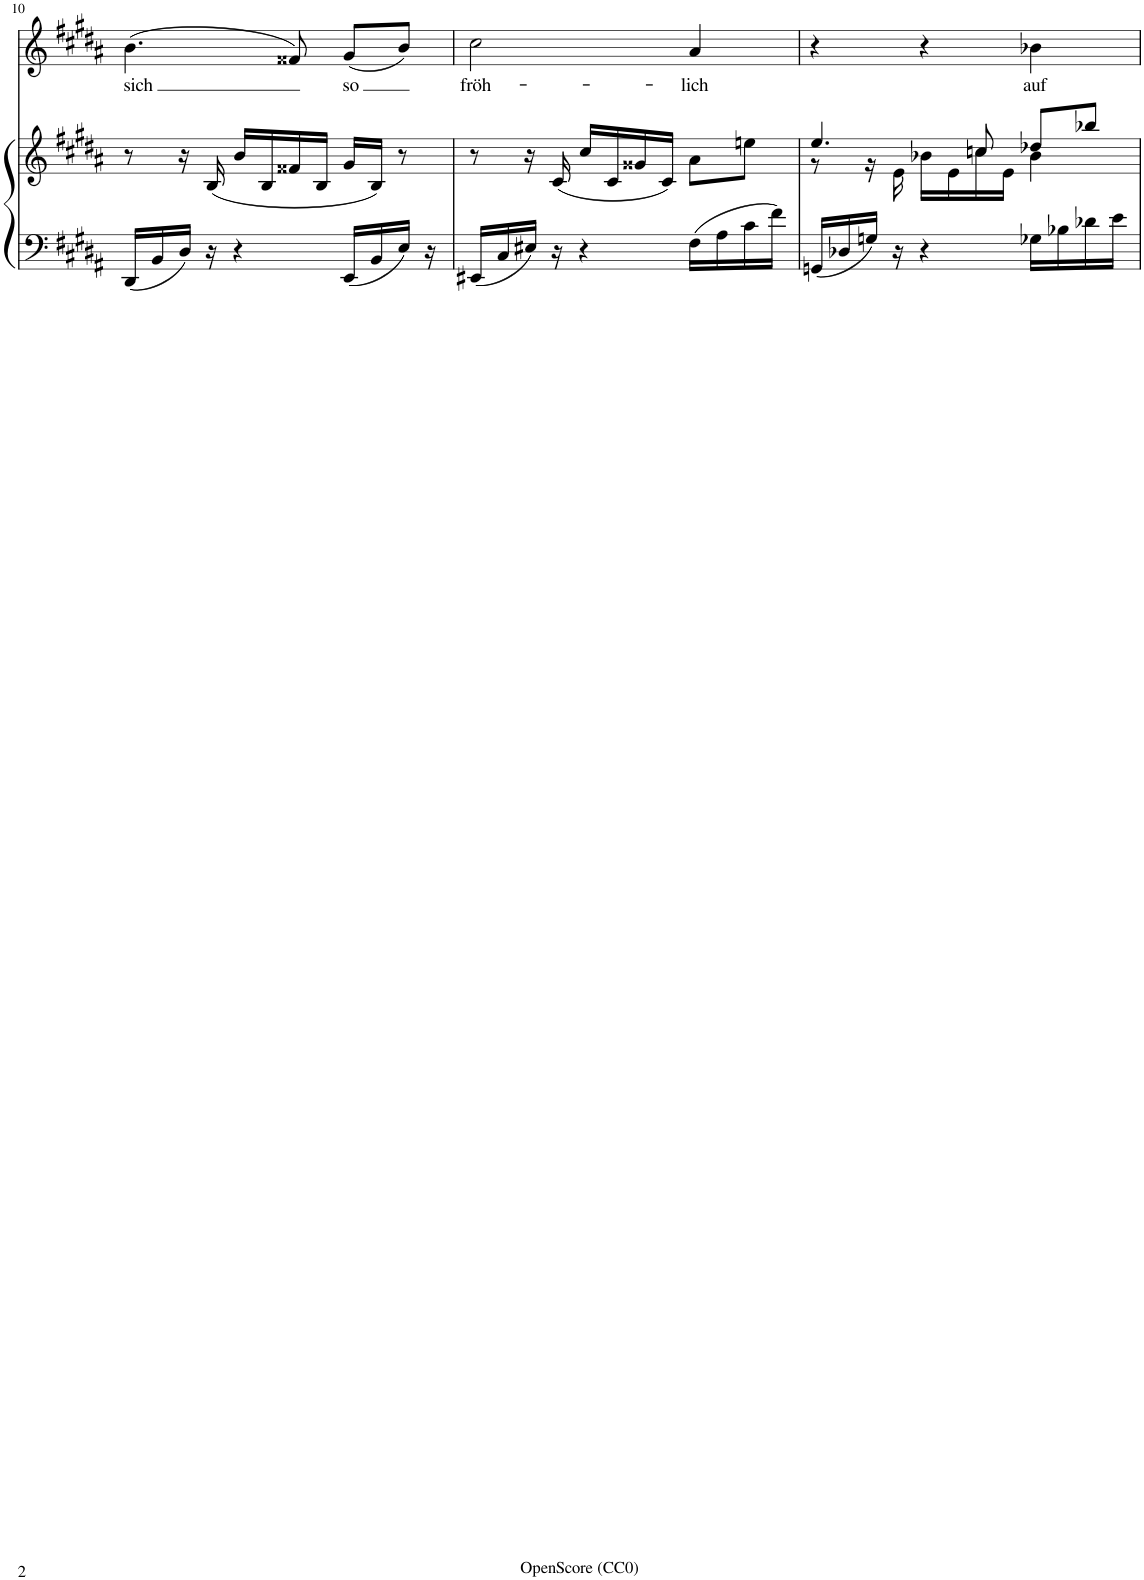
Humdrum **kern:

**kern	**kern	**kern	**text
*part2	*part2	*part1	*part1
*staff3	*staff2	*staff1	*staff1
*I"Pianoforte	*	*I"Singstimme Voice	*
*I'Pno	*	*	*
!!LO:PB:g=z
*clefF4	*clefG2	*clefG2	*
*k[f#c#g#d#a#]	*k[f#c#g#d#a#]	*k[f#c#g#d#a#]	*
*M3/4	*M3/4	*M3/4	*
=10	=10	=10	=10
!	!	!	!LO:LY:b
16DD#/LL	8r	(4.b\	sich
16BB/	.	.	.
16D#/JJ	16r	.	.
16r	(16B/	.	.
4r	16b/LL	.	.
.	16B/	.	.
.	16f##X/	8f##X/)	.
.	16B/JJ	.	.
!	!	!	!LO:LY:b
16EE/LL	16g#/LL	(8g#/L	so
16BB/	16B/JJ)	.	.
16E/JJ	8r	8b/J)	.
16r	.	.	.
=11	=11	=11	=11
!	!	!	!LO:LY:b
16EE#X/LL	8r	2cc#\	fröh-
16C#/	.	.	.
16E#X/JJ	16r	.	.
16r	(16c#/	.	.
4r	16cc#/LL	.	.
.	16c#/	.	.
.	16g##X/	.	.
.	16c#/JJ)	.	.
!	!	!	!LO:LY:b
16F#\LL	8a#\L	4a#/	-lich
16A#\	.	.	.
16c#\	8een\J	.	.
16f#\JJ	.	.	.
=12	=12	=12	=12
*	*^	*	*
16GGn/LL	4.ee/	8r	4r	.
16D-X/	.	.	.	.
16Gn/JJ	.	16r	.	.
16r	.	16e\	.	.
4r	.	16b-X\LL	4r	.
.	.	16e\	.	.
.	8ccn/	16cc\	.	.
.	.	16e\JJ	.	.
!	!	!	!	!LO:LY:b
16G-X\LL	8dd-X/L	4b-\	4b-X\	auf
16B-X\	.	.	.	.
16d-X\	8bb-X/J	.	.	.
16e\JJ	.	.	.	.
*	*v	*v	*	*
=	=	=	=
*-	*-	*-	*-
